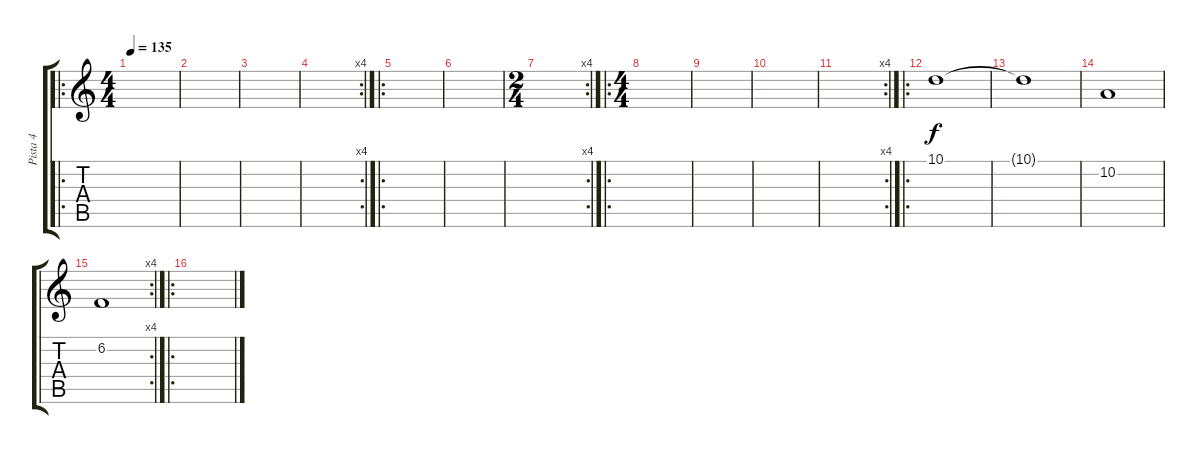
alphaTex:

\track ("Pista 4" "Pista 4") {instrument stringensemble1}
\staff {score tabs}
\tuning (E4 B3 G3 D3 A2 E2) {hide}
\ro
\ts (4 4)
\tempo 135
\clef g2
\ks c
|
|
|
\rc 4
|
\ro
|
|
\rc 4
\ts (2 4)
|
\ro
\ts (4 4)
|
|
|
\rc 4
|
\ro
10.1.1 |
10.1{t}.1 |
10.2.1 |
\rc 4
6.2.1 |
\ro
